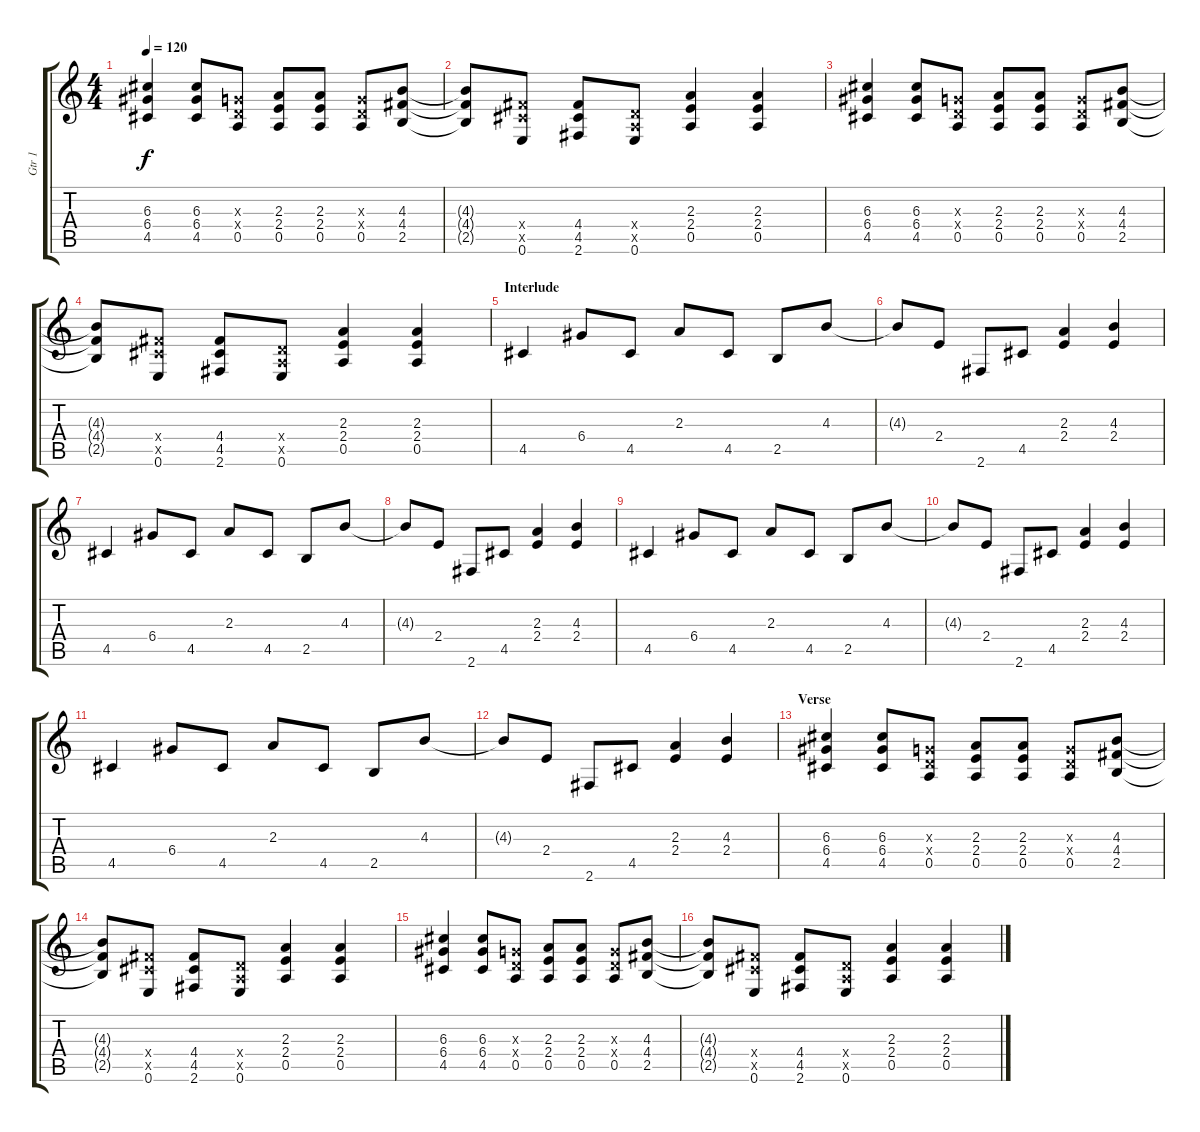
\track ("Gtr 1" "Gtr 1") {instrument overdrivenguitar}
\staff {score tabs}
\tuning (E4 B3 G3 D3 A2 E2) {hide}
\ts (4 4)
\tempo 120
\clef g2
\ks c
(6.3 6.4 4.5).4{dy f} (6.3 6.4 4.5).8 (0.3{x} 0.4{x} 0.5).8 (2.3 2.4 0.5).8 (2.3 2.4 0.5).8 (0.3{x} 0.4{x} 0.5).8 (4.3 4.4 2.5).8 |
(4.3{t} 4.4{t} 2.5{t}).8 (4.4{x} 4.5{x} 0.6).8 (4.4 4.5 2.6).8 (0.4{x} 0.5{x} 0.6).8 (2.3 2.4 0.5).4 (2.3 2.4 0.5).4 |
(6.3 6.4 4.5).4 (6.3 6.4 4.5).8 (0.3{x} 0.4{x} 0.5).8 (2.3 2.4 0.5).8 (2.3 2.4 0.5).8 (0.3{x} 0.4{x} 0.5).8 (4.3 4.4 2.5).8 |
(4.3{t} 4.4{t} 2.5{t}).8 (4.4{x} 4.5{x} 0.6).8 (4.4 4.5 2.6).8 (0.4{x} 0.5{x} 0.6).8 (2.3 2.4 0.5).4 (2.3 2.4 0.5).4 |
\section ("" "Interlude")
4.5.4 6.4.8 4.5.8 2.3.8 4.5.8 2.5.8 4.3.8 |
4.3{t}.8 2.4.8 2.6.8 4.5.8 (2.3 2.4).4 (4.3 2.4).4 |
4.5.4 6.4.8 4.5.8 2.3.8 4.5.8 2.5.8 4.3.8 |
4.3{t}.8 2.4.8 2.6.8 4.5.8 (2.3 2.4).4 (4.3 2.4).4 |
4.5.4 6.4.8 4.5.8 2.3.8 4.5.8 2.5.8 4.3.8 |
4.3{t}.8 2.4.8 2.6.8 4.5.8 (2.3 2.4).4 (4.3 2.4).4 |
4.5.4 6.4.8 4.5.8 2.3.8 4.5.8 2.5.8 4.3.8 |
4.3{t}.8 2.4.8 2.6.8 4.5.8 (2.3 2.4).4 (4.3 2.4).4 |
\section ("" "Verse")
(6.3 6.4 4.5).4 (6.3 6.4 4.5).8 (0.3{x} 0.4{x} 0.5).8 (2.3 2.4 0.5).8 (2.3 2.4 0.5).8 (0.3{x} 0.4{x} 0.5).8 (4.3 4.4 2.5).8 |
(4.3{t} 4.4{t} 2.5{t}).8 (4.4{x} 4.5{x} 0.6).8 (4.4 4.5 2.6).8 (0.4{x} 0.5{x} 0.6).8 (2.3 2.4 0.5).4 (2.3 2.4 0.5).4 |
(6.3 6.4 4.5).4 (6.3 6.4 4.5).8 (0.3{x} 0.4{x} 0.5).8 (2.3 2.4 0.5).8 (2.3 2.4 0.5).8 (0.3{x} 0.4{x} 0.5).8 (4.3 4.4 2.5).8 |
(4.3{t} 4.4{t} 2.5{t}).8 (4.4{x} 4.5{x} 0.6).8 (4.4 4.5 2.6).8 (0.4{x} 0.5{x} 0.6).8 (2.3 2.4 0.5).4 (2.3 2.4 0.5).4
